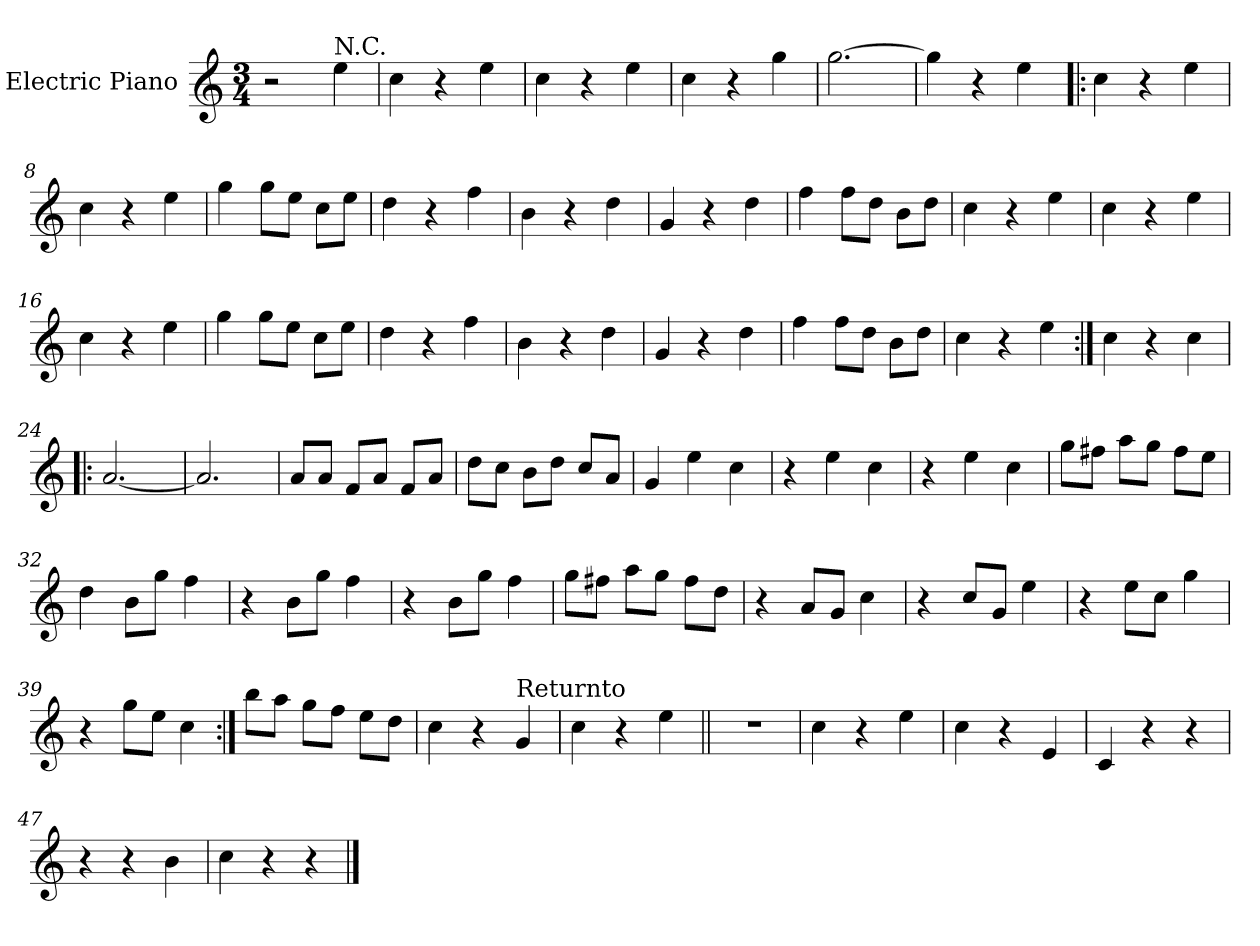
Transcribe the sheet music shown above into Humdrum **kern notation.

**kern
*part1
*staff1
*I"Electric Piano
*I'E.Pno
*clefG2
*k[]
*C:
*M3/4
=1
2r
!LO:TX:a:t=N.C.
4ee\
=2
4cc\
4r
4ee\
=3
4cc\
4r
4ee\
=4
4cc\
4r
4gg\
=5
[2.gg\
=6
4gg\]
4r
4ee\
=7!|:
4cc\
4r
4ee\
=8
4cc\
4r
4ee\
=9
4gg\
8gg\L
8ee\J
8cc\L
8ee\J
!!LO:LB:g=z
=10
4dd\
4r
4ff\
=11
4b\
4r
4dd\
=12
4g/
4r
4dd\
=13
4ff\
8ff\L
8dd\J
8b\L
8dd\J
=14
4cc\
4r
4ee\
=15
4cc\
4r
4ee\
=16
4cc\
4r
4ee\
=17
4gg\
8gg\L
8ee\J
8cc\L
8ee\J
=18
4dd\
4r
4ff\
!!LO:LB:g=z
=19
4b\
4r
4dd\
=20
4g/
4r
4dd\
=21
4ff\
8ff\L
8dd\J
8b\L
8dd\J
=22
4cc\
4r
4ee\
=23:|!
4cc\
4r
4cc\
=24!|:
[2.a/
=25
2.a/]
=26
8a/L
8a/J
8f/L
8a/J
8f/L
8a/J
=27
8dd\L
8cc\J
8b\L
8dd\J
8cc/L
8a/J
!!LO:LB:g=z
=28
4g/
4ee\
4cc\
=29
4r
4ee\
4cc\
=30
4r
4ee\
4cc\
=31
8gg\L
8ff#X\J
8aa\L
8gg\J
8ff#\L
8ee\J
=32
4dd\
8b\L
8gg\J
4ff\
=33
4r
8b\L
8gg\J
4ff\
=34
4r
8b\L
8gg\J
4ff\
=35
8gg\L
8ff#X\J
8aa\L
8gg\J
8ff#\L
8dd\J
!!LO:LB:g=z
=36
4r
8a/L
8g/J
4cc\
=37
4r
8cc/L
8g/J
4ee\
=38
4r
8ee\L
8cc\J
4gg\
=39
4r
8gg\L
8ee\J
4cc\
=40:|!
8bb\L
8aa\J
8gg\L
8ff\J
8ee\L
8dd\J
=41
4cc\
4r
!LO:TX:a:t=Returnto
4g/
=42
4cc\
4r
4ee\
=43||
2.r
=44
4cc\
4r
4ee\
!!LO:LB:g=z
=45
4cc\
4r
4e/
=46
4c/
4r
4r
=47
4r
4r
4b\
=48
4cc\
4r
4r
==
*-
